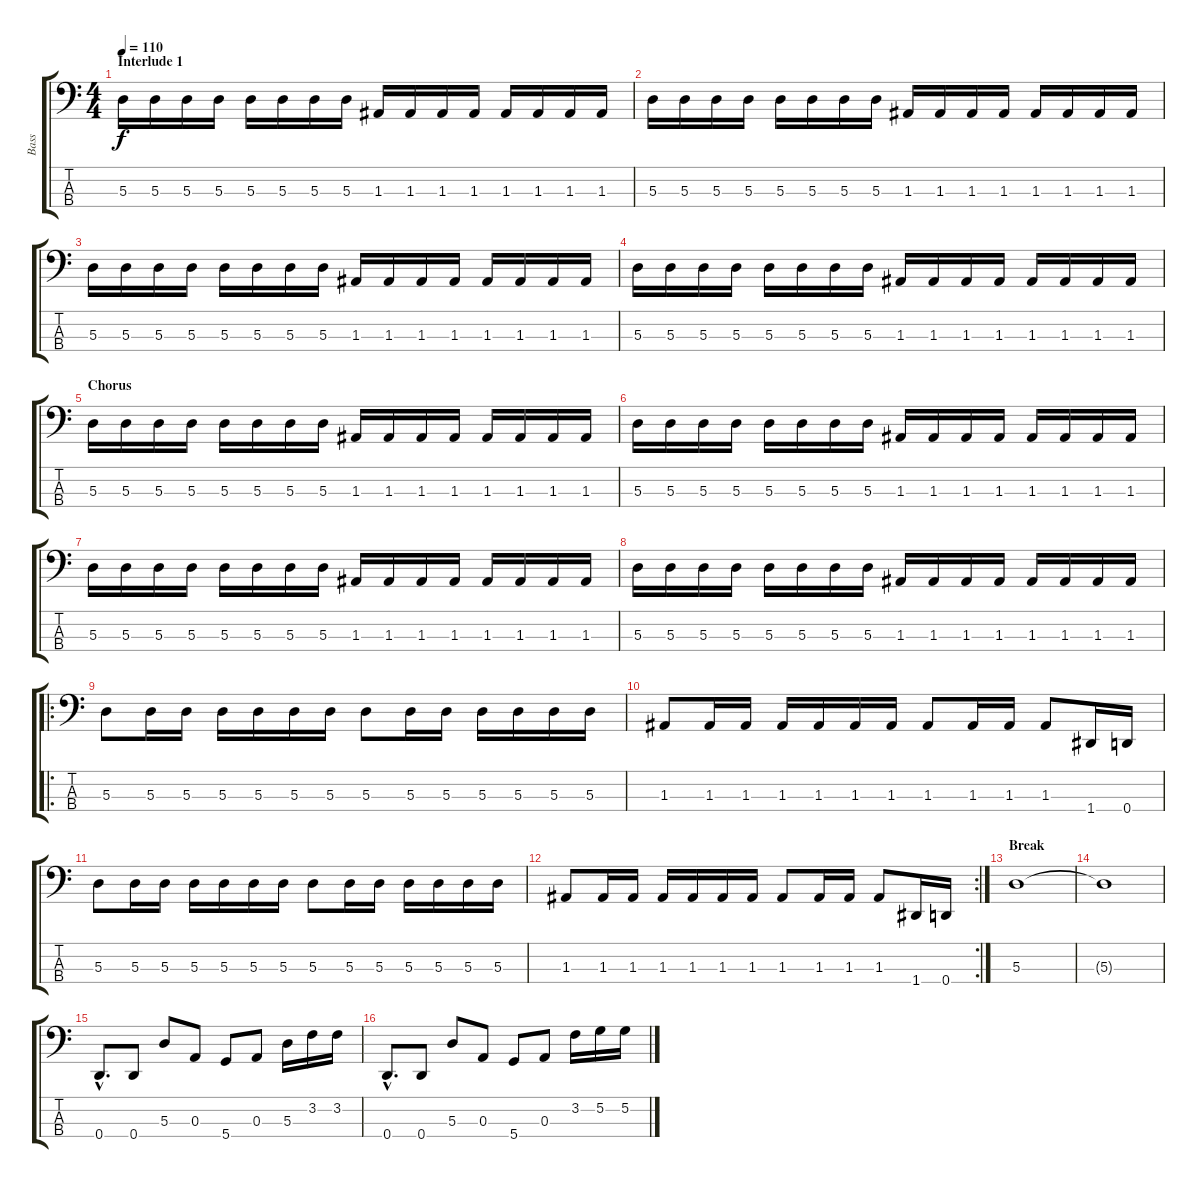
\track ("Bass" "Bass") {instrument electricbasspick}
\staff {score tabs}
\tuning (G2 D2 A1 D1) {hide}
\ts (4 4)
\section ("" "Interlude 1")
\tempo 110
\clef f4
\ks c
5.3.16{dy f} 5.3.16 5.3.16 5.3.16 5.3.16 5.3.16 5.3.16 5.3.16 1.3.16 1.3.16 1.3.16 1.3.16 1.3.16 1.3.16 1.3.16 1.3.16 |
5.3.16 5.3.16 5.3.16 5.3.16 5.3.16 5.3.16 5.3.16 5.3.16 1.3.16 1.3.16 1.3.16 1.3.16 1.3.16 1.3.16 1.3.16 1.3.16 |
5.3.16 5.3.16 5.3.16 5.3.16 5.3.16 5.3.16 5.3.16 5.3.16 1.3.16 1.3.16 1.3.16 1.3.16 1.3.16 1.3.16 1.3.16 1.3.16 |
5.3.16 5.3.16 5.3.16 5.3.16 5.3.16 5.3.16 5.3.16 5.3.16 1.3.16 1.3.16 1.3.16 1.3.16 1.3.16 1.3.16 1.3.16 1.3.16 |
\section ("" "Chorus")
5.3.16 5.3.16 5.3.16 5.3.16 5.3.16 5.3.16 5.3.16 5.3.16 1.3.16 1.3.16 1.3.16 1.3.16 1.3.16 1.3.16 1.3.16 1.3.16 |
5.3.16 5.3.16 5.3.16 5.3.16 5.3.16 5.3.16 5.3.16 5.3.16 1.3.16 1.3.16 1.3.16 1.3.16 1.3.16 1.3.16 1.3.16 1.3.16 |
5.3.16 5.3.16 5.3.16 5.3.16 5.3.16 5.3.16 5.3.16 5.3.16 1.3.16 1.3.16 1.3.16 1.3.16 1.3.16 1.3.16 1.3.16 1.3.16 |
5.3.16 5.3.16 5.3.16 5.3.16 5.3.16 5.3.16 5.3.16 5.3.16 1.3.16 1.3.16 1.3.16 1.3.16 1.3.16 1.3.16 1.3.16 1.3.16 |
\ro
5.3.8 5.3.16 5.3.16 5.3.16 5.3.16 5.3.16 5.3.16 5.3.8 5.3.16 5.3.16 5.3.16 5.3.16 5.3.16 5.3.16 |
1.3.8 1.3.16 1.3.16 1.3.16 1.3.16 1.3.16 1.3.16 1.3.8 1.3.16 1.3.16 1.3.8 1.4.16 0.4.16 |
5.3.8 5.3.16 5.3.16 5.3.16 5.3.16 5.3.16 5.3.16 5.3.8 5.3.16 5.3.16 5.3.16 5.3.16 5.3.16 5.3.16 |
\rc 2
1.3.8 1.3.16 1.3.16 1.3.16 1.3.16 1.3.16 1.3.16 1.3.8 1.3.16 1.3.16 1.3.8 1.4.16 0.4.16 |
\section ("" "Break")
5.3.1 |
5.3{t}.1 |
0.4{hac}.8{d} 0.4.8 5.3.8 0.3.8 5.4.8 0.3.8 5.3.16 3.2.16 3.2.16 |
0.4{hac}.8{d} 0.4.8 5.3.8 0.3.8 5.4.8 0.3.8 3.2.16 5.2.16 5.2.16
